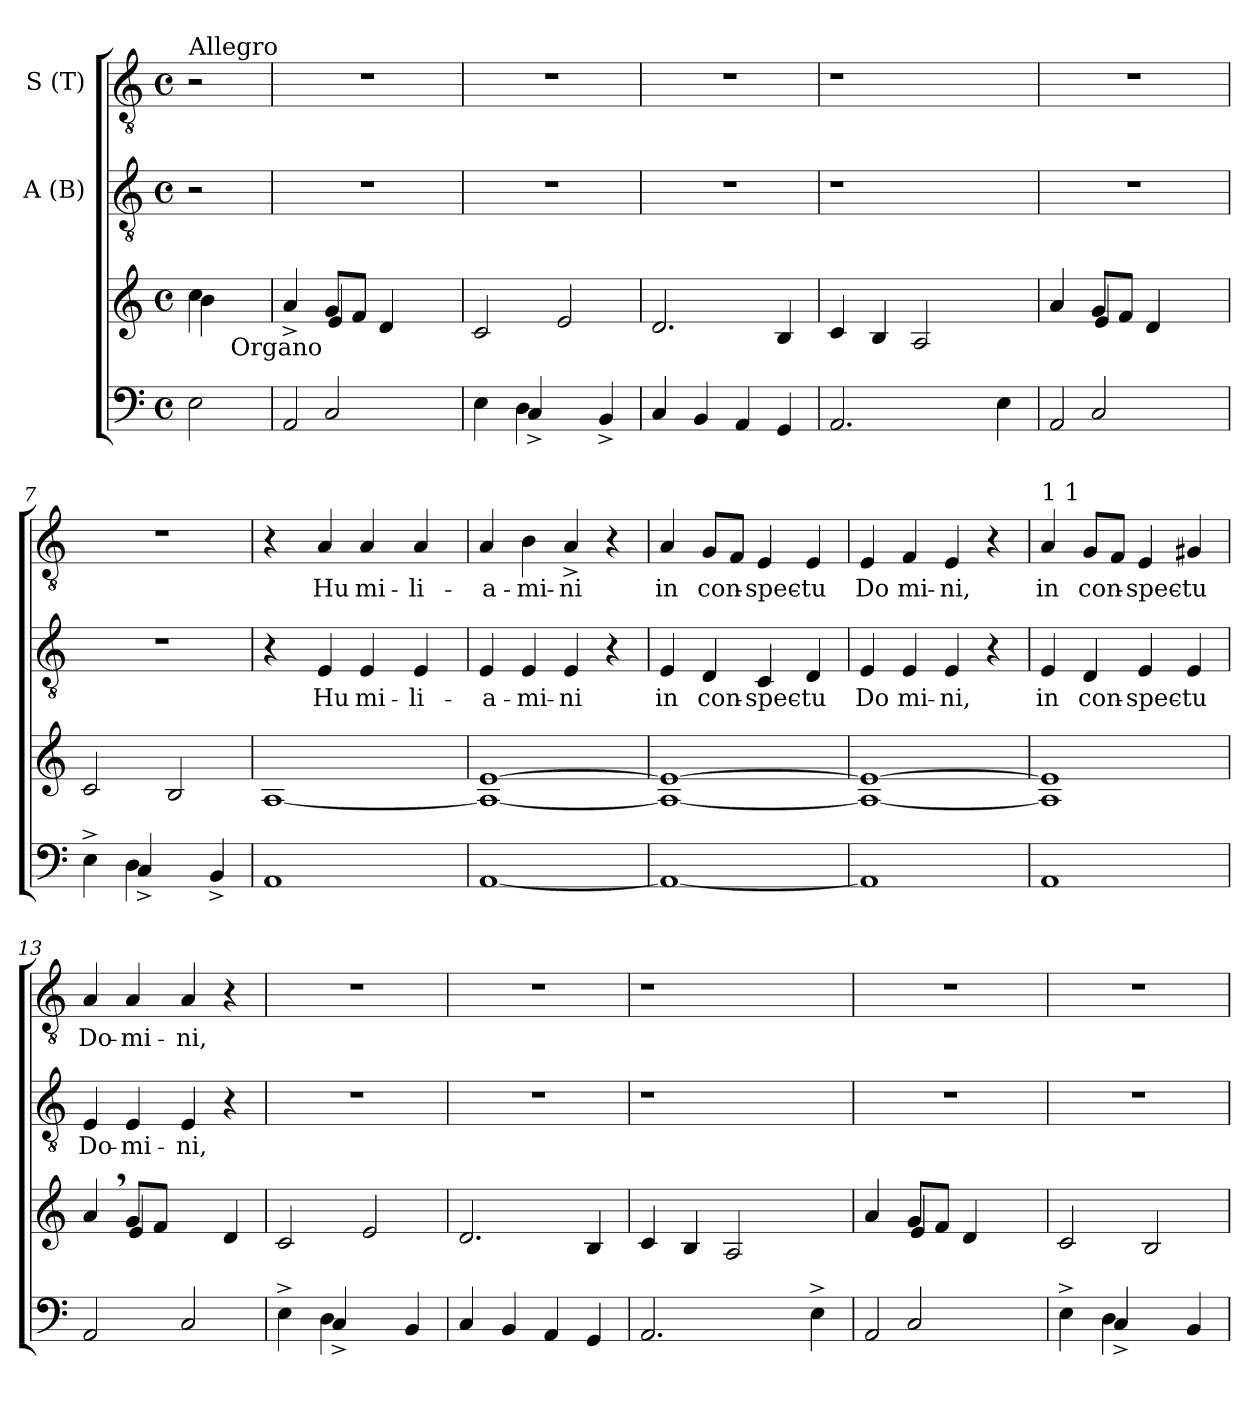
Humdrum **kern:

**kern	**kern	**kern	**text	**kern	**text
*part3	*part3	*part2	*part2	*part1	*part1
*staff4	*staff3	*staff2	*staff2	*staff1	*staff1
*	*	*I"A (B)	*	*I"S (T)	*
*clefF4	*clefG2	*clefGv2	*	*clefGv2	*
*k[]	*k[]	*k[]	*	*k[]	*
*C:	*C:	*C:	*	*C:	*
*M4/4	*M4/4	*M4/4	*	*M4/4	*
*met(c)	*met(c)	*met(c)	*	*met(c)	*
=1	=1	=1	=1	=1	=1
*	*^	*	*	*	*
!	!	!	!	!	!LO:TX:a:t=Allegro	!
2E\	4cc\	4b\	2r	.	2r	.
!	!LO:TX:b:t=Organo	!	!	!	!	!
.	4ryy	4ryy	.	.	.	.
=2	=2	=2	=2	=2	=2	=2
*^	*	*	*	*	*	*
!	!	!	!	!LO:N:vis=1	!	!LO:N:vis=1	!
2AA/	4ryy	4a^>/	4ryy	1r	.	1r	.
.	2C/	8g/L	4e/	.	.	.	.
.	.	8f/J	.	.	.	.	.
4ryy	.	4ryy	4d/	.	.	.	.
4ryy	4ryy	4ryy	4ryy	.	.	.	.
*	*	*v	*v	*	*	*	*
=3	=3	=3	=3	=3	=3	=3
4E\	4ryy	2c/	1r	.	1r	.
4D\	4C^>/	.	.	.	.	.
2ryy	4ryy	2e/	.	.	.	.
.	4BB^>/	.	.	.	.	.
*v	*v	*	*	*	*	*
=4	=4	=4	=4	=4	=4
4C/	2.d/	1r	.	1r	.
4BB/	.	.	.	.	.
4AA/	.	.	.	.	.
4GG/	4B/	.	.	.	.
=5	=5	=5	=5	=5	=5
2.AA/	4c/	1r	.	1r	.
.	4B/	.	.	.	.
.	2A/	.	.	.	.
4ryy	.	.	.	.	.
4E\	4ryy	4ryy	.	4ryy	.
=6	=6	=6	=6	=6	=6
*^	*^	*	*	*	*
!	!	!	!	!LO:N:vis=1	!	!LO:N:vis=1	!
2AA/	4ryy	4a/	4ryy	1r	.	1r	.
.	2C/	8g/L	4e/	.	.	.	.
.	.	8f/J	.	.	.	.	.
4ryy	.	4ryy	4d/	.	.	.	.
4ryy	4ryy	4ryy	4ryy	.	.	.	.
*	*	*v	*v	*	*	*	*
=7	=7	=7	=7	=7	=7	=7
4E^<\	4ryy	2c/	1r	.	1r	.
4D\	4C^>/	.	.	.	.	.
2ryy	4ryy	2B/	.	.	.	.
.	4BB^>/	.	.	.	.	.
*v	*v	*	*	*	*	*
=8	=8	=8	=8	=8	=8
*	*	*^	*	*	*
1AA	[<1A	4r	8.ryy	.	4r	.
.	.	.	2ryy	.	.	.
!	!	!	!	!LO:LY:b	!	!LO:LY:b
.	.	4E/	.	Hu	4A/	Hu
!	!	!	!	!LO:LY:b	!	!LO:LY:b
.	.	4E/	.	mi-	4A/	mi-
.	.	.	4ryy	.	.	.
!	!	!	!	!LO:LY:b	!	!LO:LY:b
.	.	4E/	.	-li-	4A/	-li-
.	.	.	16ryy	.	.	.
=9	=9	=9	=9	=9	=9	=9
!	!	!	!	!LO:LY:b	!	!LO:LY:b
*	*	*v	*v	*	*	*
[<1AA	1A_ [>1e	4E/	-a-	4A/	-a-
!	!	!	!LO:LY:b	!	!LO:LY:b
.	.	4E/	-mi-	4B\	-mi-
!	!	!	!LO:LY:b	!	!LO:LY:b
.	.	4E/	-ni	4A^</	-ni
.	.	4r	.	4r	.
=10	=10	=10	=10	=10	=10
!	!	!	!LO:LY:b	!	!LO:LY:b
1AA_	1A_ 1e_	4E/	in	4A/	in
!	!	!	!LO:LY:b	!	!LO:LY:b
.	.	4D/	con-	8G/L	con-
.	.	.	.	8F/J	.
!	!	!	!LO:LY:b	!	!LO:LY:b
.	.	4C/	-spec-	4E/	-spec-
!	!	!	!LO:LY:b	!	!LO:LY:b
.	.	4D/	-tu	4E/	-tu
=11	=11	=11	=11	=11	=11
!	!	!	!LO:LY:b	!	!LO:LY:b
1AA]	1A_ 1e_	4E/	Do	4E/	Do
!	!	!	!LO:LY:b	!	!LO:LY:b
.	.	4E/	mi-	4F/	mi-
!	!	!	!LO:LY:b	!	!LO:LY:b
.	.	4E/	-ni,	4E/	-ni,
.	.	4r	.	4r	.
!!LO:LB:g=z
=12	=12	=12	=12	=12	=12
!	!	!	!	!LO:TX:a:t=1 1	!
!	!	!	!LO:LY:b	!	!LO:LY:b
1AA	1A] 1e]	4E/	in	4A/	in
!	!	!	!LO:LY:b	!	!LO:LY:b
.	.	4D/	con-	8G/L	con-
.	.	.	.	8F/J	.
!	!	!	!LO:LY:b	!	!LO:LY:b
.	.	4E/	-spec-	4E/	-spec-
!	!	!	!LO:LY:b	!	!LO:LY:b
.	.	4E/	-tu	4G#X/	-tu
=13	=13	=13	=13	=13	=13
*	*^	*	*	*	*
!	!	!	!	!LO:LY:b	!	!LO:LY:b
2AA/	4a,>/	4ryy	4E/	Do-	4A/	Do-
!	!	!	!	!LO:LY:b	!	!LO:LY:b
.	8g/L	4e/	4E/	-mi-	4A/	-mi-
.	8f/J	.	.	.	.	.
!	!	!	!	!LO:LY:b	!	!LO:LY:b
2C/	2ryy	4ryy	4E/	-ni,	4A/	-ni,
.	.	4d/	4r	.	4r	.
*	*v	*v	*	*	*	*
=14	=14	=14	=14	=14	=14
*^	*	*	*	*	*
4E^<\	4ryy	2c/	1r	.	1r	.
4D\	4C^>/	.	.	.	.	.
2ryy	4ryy	2e/	.	.	.	.
.	4BB/	.	.	.	.	.
*v	*v	*	*	*	*	*
=15	=15	=15	=15	=15	=15
4C/	2.d/	1r	.	1r	.
4BB/	.	.	.	.	.
4AA/	.	.	.	.	.
4GG/	4B/	.	.	.	.
=16	=16	=16	=16	=16	=16
!	!	!LO:N:vis=1	!	!LO:N:vis=1	!
2.AA/	4c/	1r	.	1r	.
.	4B/	.	.	.	.
.	2A/	.	.	.	.
4ryy	.	.	.	.	.
4E^>\	4ryy	4ryy	.	4ryy	.
=17	=17	=17	=17	=17	=17
*^	*^	*	*	*	*
!	!	!	!	!LO:N:vis=1	!	!LO:N:vis=1	!
2AA/	4ryy	4a/	4ryy	1r	.	1r	.
.	2C/	8g/L	4e/	.	.	.	.
.	.	8f/J	.	.	.	.	.
4ryy	.	4ryy	4d/	.	.	.	.
4ryy	4ryy	4ryy	4ryy	.	.	.	.
*	*	*v	*v	*	*	*	*
=18	=18	=18	=18	=18	=18	=18
4E^<\	4ryy	2c/	1r	.	1r	.
4D\	4C^>/	.	.	.	.	.
2ryy	4ryy	2B/	.	.	.	.
.	4BB/	.	.	.	.	.
*v	*v	*	*	*	*	*
=	=	=	=	=	=
*-	*-	*-	*-	*-	*-
